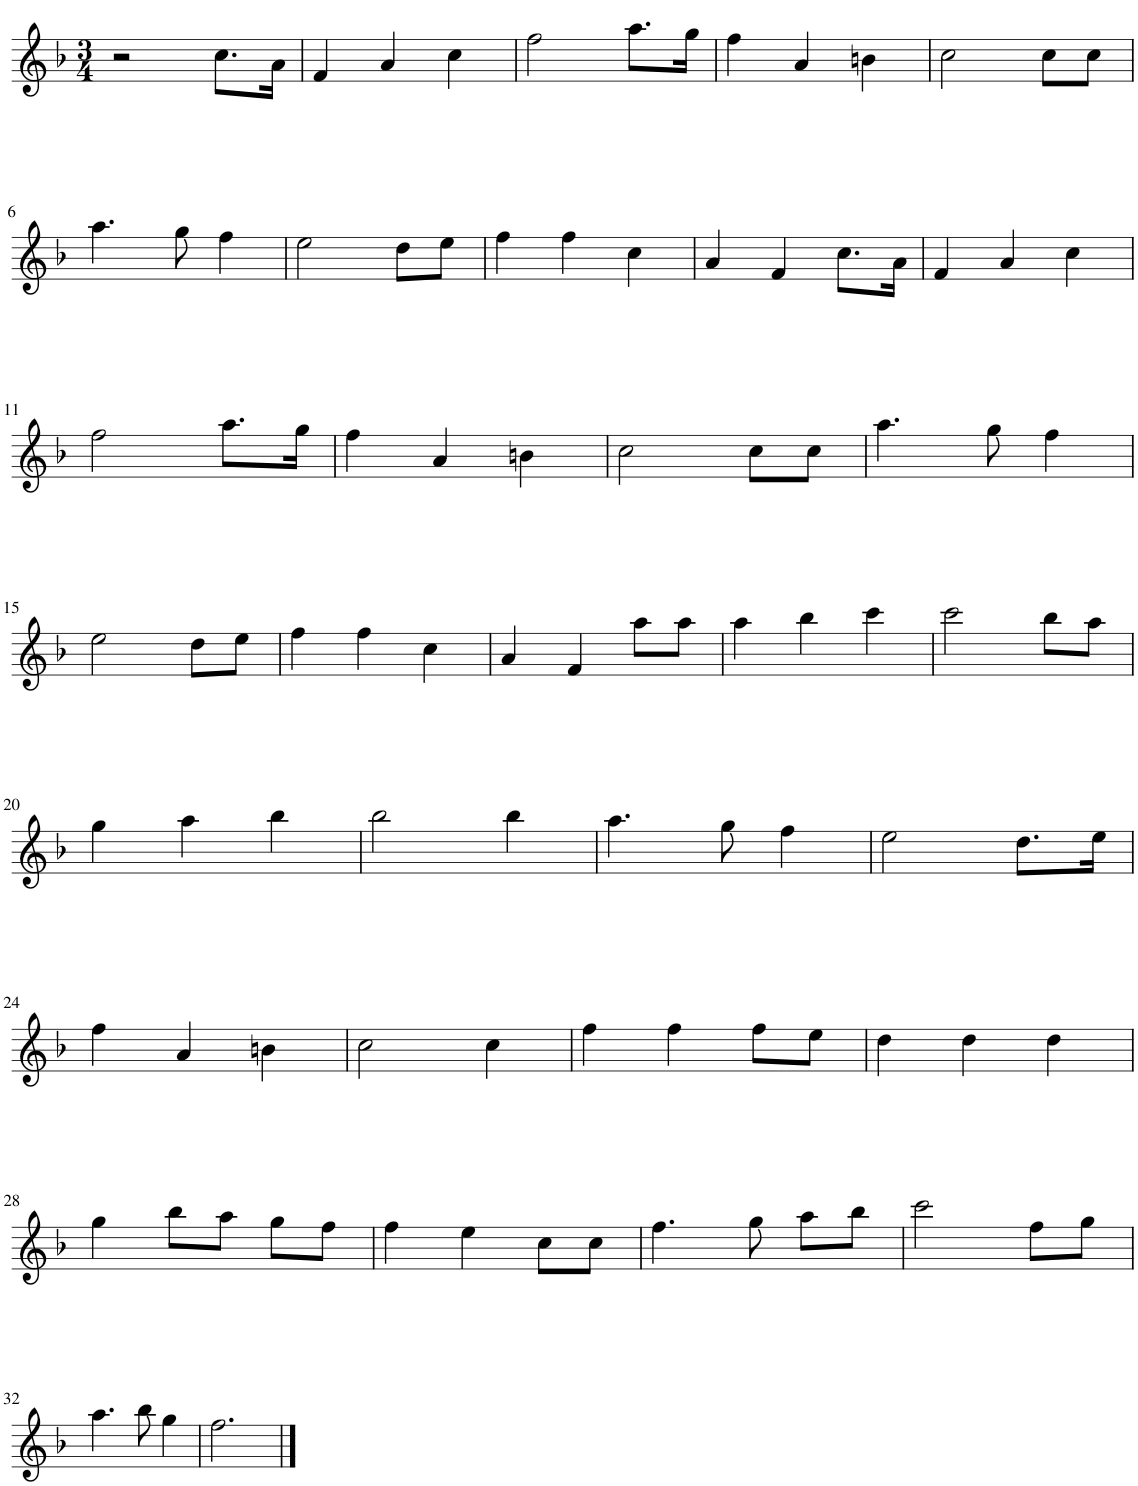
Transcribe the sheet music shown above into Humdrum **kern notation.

**kern
*part1
*staff1
*I"Flute, Flute
*clefG2
*k[b-]
*M3/4
=1
2r
8.cc\L
16a\Jk
=2
4f/
4a/
4cc\
=3
2ff\
8.aa\L
16gg\Jk
=4
4ff\
4a/
4bn\
=5
2cc\
8cc\L
8cc\J
!!LO:LB:g=z
=6
4.aa\
8gg\
4ff\
=7
2ee\
8dd\L
8ee\J
=8
4ff\
4ff\
4cc\
=9
4a/
4f/
8.cc\L
16a\Jk
=10
4f/
4a/
4cc\
!!LO:LB:g=z
=11
2ff\
8.aa\L
16gg\Jk
=12
4ff\
4a/
4bn\
=13
2cc\
8cc\L
8cc\J
=14
4.aa\
8gg\
4ff\
!!LO:LB:g=z
=15
2ee\
8dd\L
8ee\J
=16
4ff\
4ff\
4cc\
=17
4a/
4f/
8aa\L
8aa\J
=18
4aa\
4bb-\
4ccc\
=19
2ccc\
8bb-\L
8aa\J
!!LO:LB:g=z
=20
4gg\
4aa\
4bb-\
=21
2bb-\
4bb-\
=22
4.aa\
8gg\
4ff\
=23
2ee\
8.dd\L
16ee\Jk
!!LO:LB:g=z
=24
4ff\
4a/
4bn\
=25
2cc\
4cc\
=26
4ff\
4ff\
8ff\L
8ee\J
=27
4dd\
4dd\
4dd\
!!LO:LB:g=z
=28
4gg\
8bb-\L
8aa\J
8gg\L
8ff\J
=29
4ff\
4ee\
8cc\L
8cc\J
=30
4.ff\
8gg\
8aa\L
8bb-\J
=31
2ccc\
8ff\L
8gg\J
!!LO:LB:g=z
=32
4.aa\
8bb-\
4gg\
=33
2.ff\
==
*-
